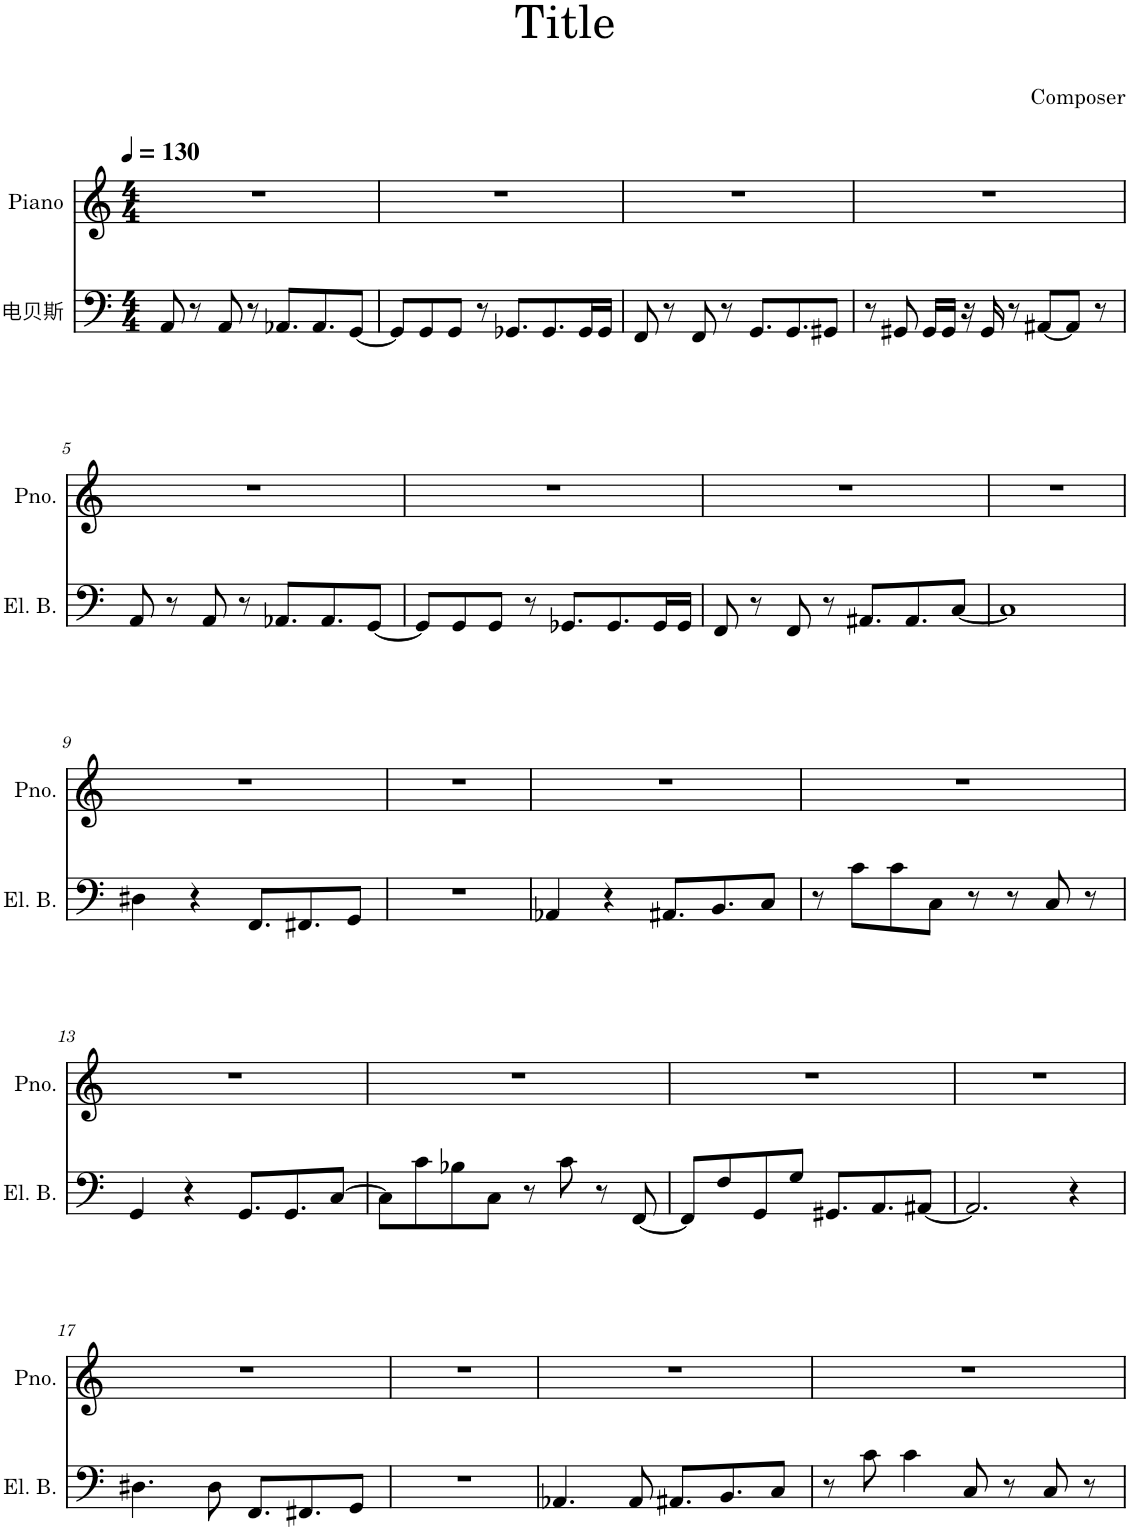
**kern	**kern
*part2	*part1
*staff2	*staff1
*I"电贝斯	*I"Piano
*	*I'Pno.
*clefF4	*clefG2
*Trd7c12	*
*k[]	*k[]
*M4/4	*M4/4
*MM130	*MM130
=1	=1
8AA/	1r
8r	.
8AA/	.
8r	.
8.AA-X/L	.
8.AA-/	.
[8GG/J	.
=2	=2
8GG/L]	1r
8GG/	.
8GG/J	.
8r	.
8.GG-X/L	.
8.GG-/	.
16GG-/L	.
16GG-/JJ	.
=3	=3
8FF/	1r
8r	.
8FF/	.
8r	.
8.GG/L	.
8.GG/	.
8GG#X/J	.
=4	=4
8r	1r
8GG#X/	.
16GG#/LL	.
16GG#/JJ	.
16r	.
16GG#/	.
8r	.
[8AA#X/L	.
8AA#/J]	.
8r	.
!!LO:LB:g=z
=5	=5
8AA/	1r
8r	.
8AA/	.
8r	.
8.AA-X/L	.
8.AA-/	.
[8GG/J	.
=6	=6
8GG/L]	1r
8GG/	.
8GG/J	.
8r	.
8.GG-X/L	.
8.GG-/	.
16GG-/L	.
16GG-/JJ	.
=7	=7
8FF/	1r
8r	.
8FF/	.
8r	.
8.AA#X/L	.
8.AA#/	.
[8C/J	.
=8	=8
1C]	1r
!!LO:LB:g=z
=9	=9
4D#X\	1r
4r	.
8.FF/L	.
8.FF#X/	.
8GG/J	.
=10	=10
1r	1r
=11	=11
4AA-X/	1r
4r	.
8.AA#X/L	.
8.BB/	.
8C/J	.
=12	=12
8r	1r
8c\L	.
8c\	.
8C\J	.
8r	.
8r	.
8C/	.
8r	.
!!LO:LB:g=z
=13	=13
4GG/	1r
4r	.
8.GG/L	.
8.GG/	.
[8C/J	.
=14	=14
8C\L]	1r
8c\	.
8B-X\	.
8C\J	.
8r	.
8c\	.
8r	.
[8FF/	.
=15	=15
8FF/L]	1r
8F/	.
8GG/	.
8G/J	.
8.GG#X/L	.
8.AA/	.
[8AA#X/J	.
=16	=16
2.AA#/]	1r
4r	.
!!LO:LB:g=z
=17	=17
4.D#X\	1r
8D#\	.
8.FF/L	.
8.FF#X/	.
8GG/J	.
=18	=18
1r	1r
=19	=19
4.AA-X/	1r
8AA-/	.
8.AA#X/L	.
8.BB/	.
8C/J	.
=20	=20
8r	1r
8c\	.
4c\	.
8C/	.
8r	.
8C/	.
8r	.
=	=
*-	*-
